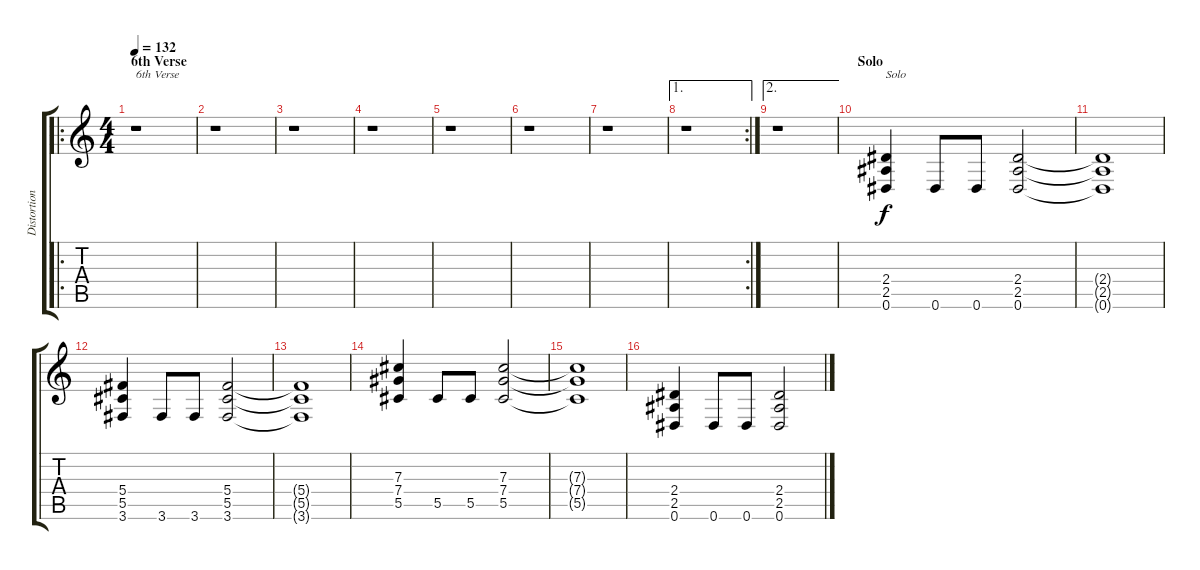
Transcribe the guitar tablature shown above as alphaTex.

\track ("Distortion Guitar I" "Distortion") {instrument distortionguitar}
\staff {score tabs}
\tuning (Eb4 Bb3 Gb3 Db3 Ab2 Eb2) {hide}
\ro
\ts (4 4)
\section ("" "6th Verse")
\tempo 132
\clef g2
\ks c
r.1{txt "6th Verse" dy f} |
r.1 |
r.1 |
r.1 |
r.1 |
r.1 |
r.1 |
\ae 1
\rc 2
r.1 |
\ae 2
r.1 |
\section ("" "Solo")
(2.4 2.5 0.6).4{txt "Solo"} 0.6.8 0.6.8 (2.4 2.5 0.6).2 |
(2.4{t} 2.5{t} 0.6{t}).1 |
(5.4 5.5 3.6).4 3.6.8 3.6.8 (5.4 5.5 3.6).2 |
(5.4{t} 5.5{t} 3.6{t}).1 |
(7.3 7.4 5.5).4 5.5.8 5.5.8 (7.3 7.4 5.5).2 |
(7.3{t} 7.4{t} 5.5{t}).1 |
(2.4 2.5 0.6).4 0.6.8 0.6.8 (2.4 2.5 0.6).2
